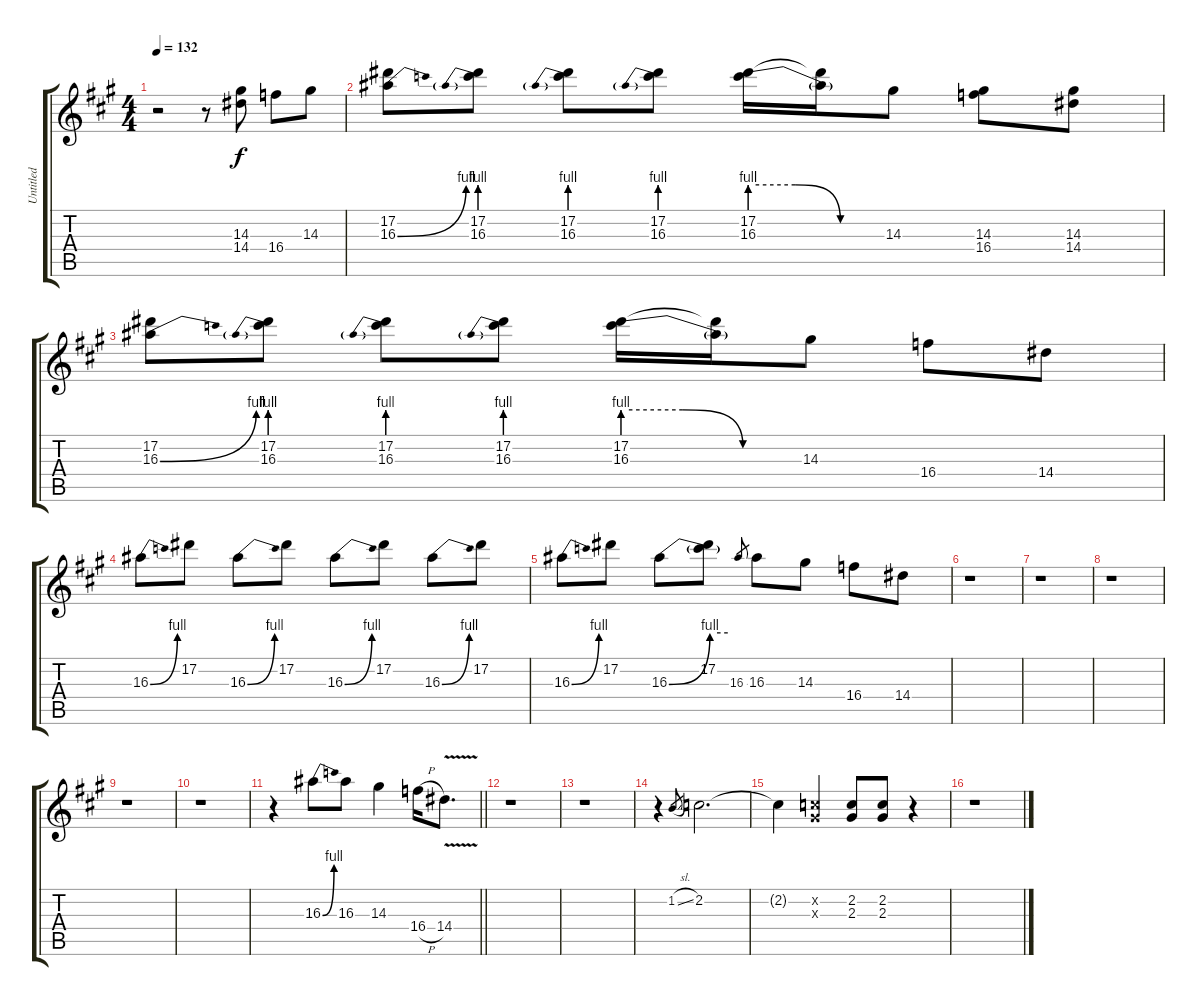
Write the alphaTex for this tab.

\track ("Untitled" "Untitled") {instrument distortionguitar}
\staff {score tabs}
\tuning (Eb4 Bb3 Gb3 Db3 Ab2 Eb2) {hide}
\ts (4 4)
\tempo 132
\clef g2
\ks a
r.2{dy f instrument distortionguitar} r.8 (14.3 14.4).8 16.4.8 14.3.8 |
(17.2 16.3{be (bend 0 0 60 4)}).8 (17.2 16.3{be (prebend 0 4 60 4)}).8 (17.2 16.3{be (prebend 0 4 60 4)}).8 (17.2 16.3{be (prebend 0 4 60 4)}).8 (17.2 16.3{be (custom 0 4 20 4 40 0 60 0)}).16 (17.2{t} 16.3{t}).16 14.3.8 (14.3 16.4).8 (14.3 14.4).8 |
(17.2 16.3{be (bend 0 0 60 4)}).8 (17.2 16.3{be (prebend 0 4 60 4)}).8 (17.2 16.3{be (prebend 0 4 60 4)}).8 (17.2 16.3{be (prebend 0 4 60 4)}).8 (17.2 16.3{be (custom 0 4 20 4 40 0 60 0)}).16 (17.2{t} 16.3{t}).16 14.3.8 16.4.8 14.4.8 |
16.3{be (bend 0 0 60 4)}.8 17.2.8 16.3{be (bend 0 0 60 4)}.8 17.2.8 16.3{be (bend 0 0 60 4)}.8 17.2.8 16.3{be (bend 0 0 60 4)}.8 17.2.8 |
16.3{be (bend 0 0 60 4)}.8 17.2.8 16.3{be (bend 0 0 60 4)}.8 (17.2 16.3{be (hold 0 4 60 4) t}).8 16.3.8{gr} 16.3.8 14.3.8 16.4.8 14.4.8 |
r.1 |
r.1 |
r.1 |
r.1 |
r.1 |
\barLineRight lightlight
r.4 16.3{be (bend 0 0 60 4)}.8 16.3.8 14.3.4 16.4{h}.16 14.4{v}.8{d} |
r.1 |
r.1 |
r.4 1.2{sl}.8{gr} 2.2.2{d} |
2.2{t}.4 (2.2{x} 2.3{x}).4 (2.2 2.3).8 (2.2 2.3).8 r.4 |
r.1
